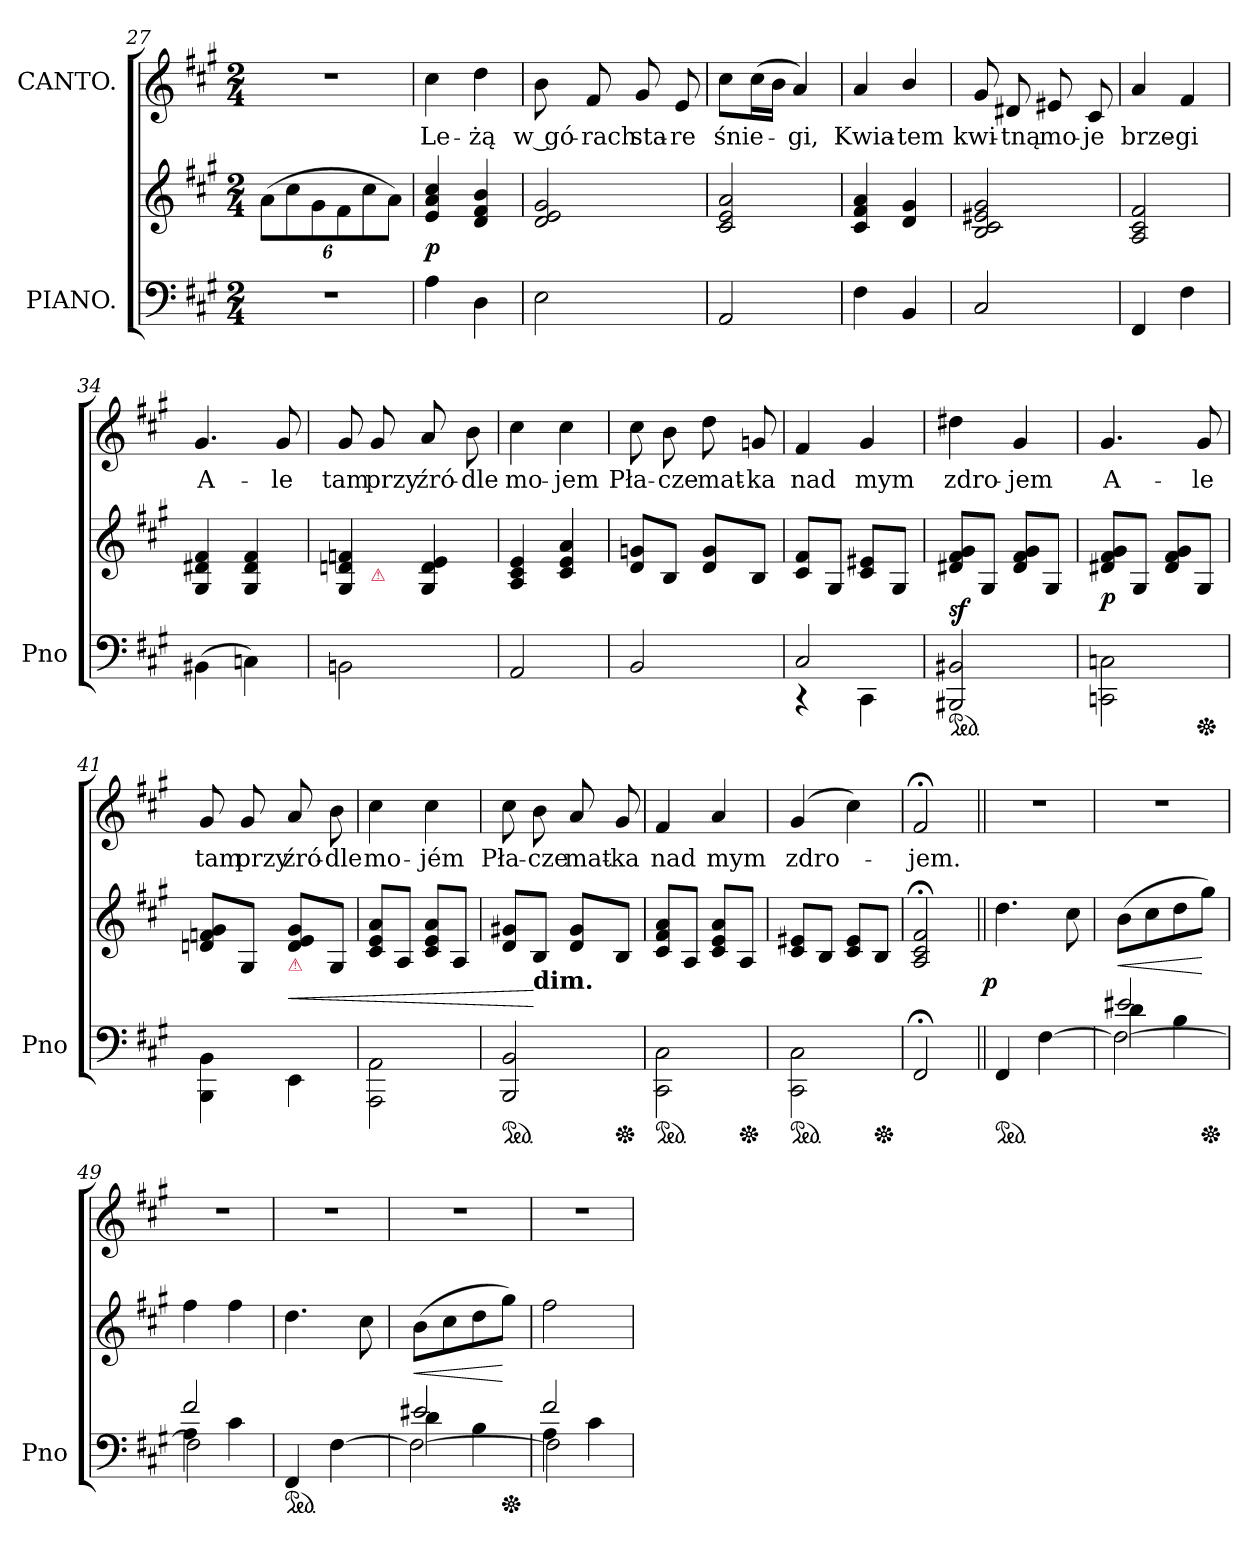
**kern	**kern	**dynam	**kern	**text
*part2	*part2	*part2	*part1	*part1
*staff3	*staff2	*staff2/3	*staff1	*staff1
*I"PIANO.	*	*	*I"CANTO.	*
*I'Pno	*	*	*	*
*clefF4	*clefG2	*	*clefG2	*
*k[f#c#g#]	*k[f#c#g#]	*	*k[f#c#g#]	*
*f#:	*f#:	*	*f#:	*
*M2/4	*M2/4	*	*M2/4	*
=27	=27	=27	=27	=27
2rF	(>12a\L	.	2rdd	.
.	12cc#\	.	.	.
.	12g#\	.	.	.
.	12f#\	.	.	.
.	12cc#\	.	.	.
.	12a\J)	.	.	.
=28	=28	=28	=28	=28
4A	4e 4a 4cc#	p	4cc#	Le-
4D	4d 4f# 4b	.	4dd	-żą
=29	=29	=29	=29	=29
2E	2d 2e 2g#	.	8b	w gó-
.	.	.	8f#	-rach
.	.	.	8g#	sta-
.	.	.	8e	-re
=30	=30	=30	=30	=30
2AA	2c# 2e 2a	.	8cc#L	śnie-
.	.	.	(>16cc#L	.
.	.	.	16bJJ	.
.	.	.	4a)	-gi,
=31	=31	=31	=31	=31
4F#	4c# 4f# 4a	.	4a/	Kwia-
4BB	4d 4g#	.	4b/	-tem
=32	=32	=32	=32	=32
2C#	2B 2c# 2e#X 2g#	.	8g#	kwi-
.	.	.	8d#X	-tną
.	.	.	8e#X	mo-
.	.	.	8c#	-je
=33	=33	=33	=33	=33
4FF#	2A 2c# 2f#	.	4a	brze-
4F#	.	.	4f#	-gi
=34	=34	=34	=34	=34
(<4BB#X\	4G#/ 4d#X/ 4f#/	.	4.g#	A-
4Cn\)	4G#/ 4d#/ 4f#/	.	.	.
.	.	.	8g#	-le
=35	=35	=35	=35	=35
*	*^	*	*	*
2BBn\	4G#/ 4dn/ 4fn/	8ryy	.	8g#	tam
!	!	!LO:TX:b:color=crimson:t=⚠	!	!	!
.	.	4.ryy	.	8g#	przy
.	4G#/ 4d/ 4e/	.	.	8a	źró-
.	.	.	.	8b	-dle
*	*v	*v	*	*	*
=36	=36	=36	=36	=36
2AA	4A 4c# 4e	.	4cc#	mo-
.	4c# 4e 4a	.	4cc#	jem
=37	=37	=37	=37	=37
2BB	8d 8gnL	.	8cc#	Pła-
.	8BJ	.	8b	-cze
.	8d 8gL	.	8dd	mat-
.	8BJ	.	8gn	-ka
=38	=38	=38	=38	=38
*^	*	*	*	*
2C#	4rCC	8c# 8f#L	.	4f#	nad
.	.	8G#/J	.	.	.
.	4CC#\	8c# 8e#XL	.	4g#	mym
.	.	8G#/J	.	.	.
*v	*v	*	*	*	*
=39	=39	=39	=39	=39
*ped	*	*	*	*
2BBB#X 2BB#X	8d#X/ 8f#/ 8g#/L	sf	4dd#X	zdro-
.	8G#/J	.	.	.
.	8d#/ 8f#/ 8g#/L	.	4g#	-jem
.	8G#/J	.	.	.
=40	=40	=40	=40	=40
2CCn\ 2Cn\	8d#X 8f# 8g#L	p	4.g#	A-
.	8G#/J	.	.	.
.	8d# 8f# 8g#L	.	.	.
*Xped	*	*	*	*
.	8G#/J	.	8g#	-le
=41	=41	=41	=41	=41
4BBB\ 4BB\	8dn 8fn 8g#L	.	8g#	tam
.	8G#/J	.	8g#	przy
!	!LO:TX:b:color=crimson:t=⚠	!	!	!
4EE\	8d 8e 8g#L	<	8a	źró-
.	8G#/J	.	8b	-dle
=42	=42	=42	=42	=42
2AAA\ 2AA\	8c# 8e 8aL	.	4cc#	mo-
.	8A/J	.	.	.
.	8c# 8e 8aL	.	4cc#	jém
.	8A/J	.	.	.
=43	=43	=43	=43	=43
*ped	*	*	*	*
2BBB/ 2BB/	8d 8g#XL	.	8cc#	Pła-
!	!LO:TX:c:B:t=dim.	!	!	!
.	8BJ	[	8b	-cze
.	8d 8g#L	.	8a	mat-
*Xped	*	*	*	*
.	8BJ	.	8g#	-ka
=44	=44	=44	=44	=44
*ped	*	*	*	*
2CC#\ 2C#\	8c# 8f# 8aL	.	4f#	nad
.	8A/J	.	.	.
.	8c# 8e 8aL	.	4a	mym
*Xped	*	*	*	*
.	8A/J	.	.	.
=45	=45	=45	=45	=45
*ped	*	*	*	*
2CC#\ 2C#\	8c# 8e#XL	.	(4g#	zdro-
.	8B/J	.	.	.
.	8c# 8e#L	.	4cc#)	.
*Xped	*	*	*	*
.	8B/J	.	.	.
=46	=46	=46	=46	=46
2FF#;	2A;< 2c#;< 2f#;<	.	2f#;<	-jem.
=47||	=47||	=47||	=47||	=47||
!	!	!LO:DY:rj	!	!
*ped	*	*	*	*
4FF#	4.dd	p	2rdd	.
[4F#	.	.	.	.
.	8cc#	.	.	.
=48	=48	=48	=48	=48
*^	*	*	*	*
*	*^	*	*	*	*
2e#X	4d	2F#\_	(>8bL	<	2rdd	.
.	.	.	8cc#	.	.	.
.	4B	.	8dd	.	.	.
*Xped	*	*	*	*	*	*
.	.	.	8gg#J)	[	.	.
=49	=49	=49	=49	=49	=49	=49
2f#	4A	2F#\]	4ff#	.	2rdd	.
.	4c#	.	4ff#	.	.	.
*v	*v	*v	*	*	*	*
=50	=50	=50	=50	=50
*ped	*	*	*	*
4FF#	4.dd	.	2rdd	.
[4F#	.	.	.	.
.	8cc#	.	.	.
=51	=51	=51	=51	=51
*^	*	*	*	*
*	*^	*	*	*	*
2e#X	4d	2F#\_	(>8bL	<	2rdd	.
.	.	.	8cc#	.	.	.
.	4B	.	8dd	.	.	.
*Xped	*	*	*	*	*	*
.	.	.	8gg#J)	[	.	.
=52	=52	=52	=52	=52	=52	=52
2f#	4A	2F#\]	2ff#	.	2rdd	.
.	4c#	.	.	.	.	.
*v	*v	*v	*	*	*	*
=	=	=	=	=
*-	*-	*-	*-	*-
